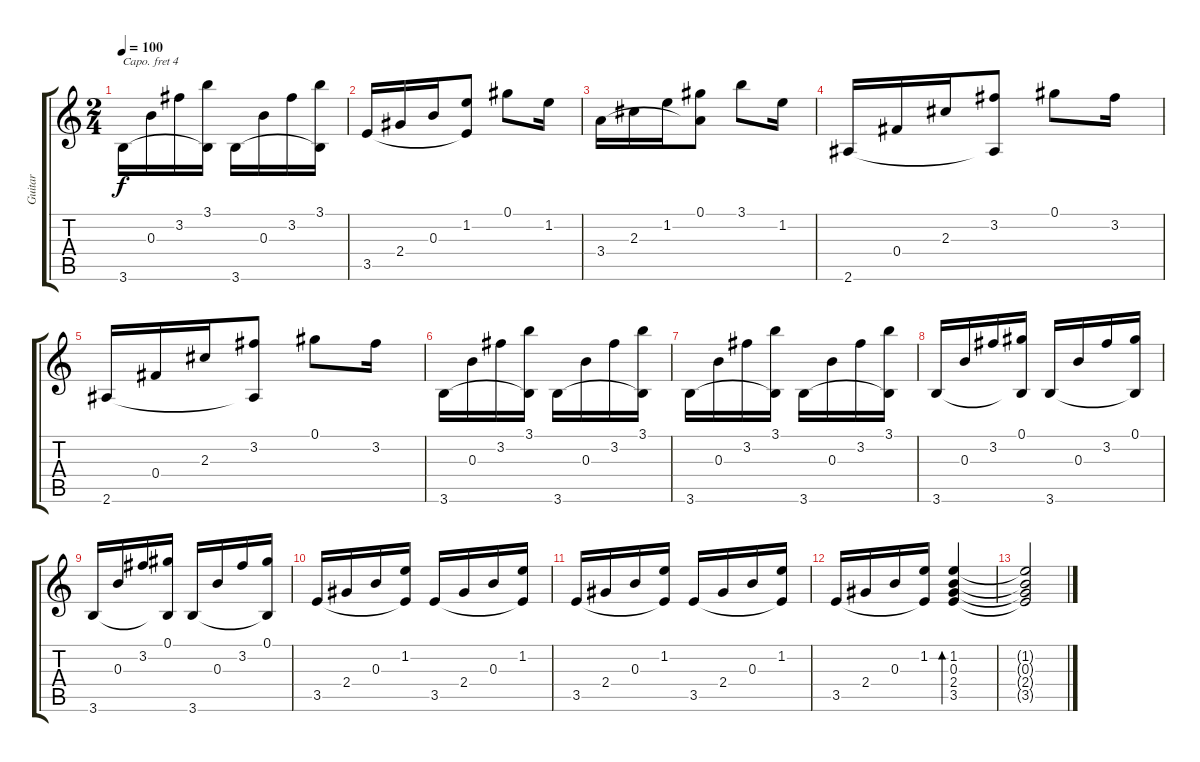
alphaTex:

\track ("Guitar " "Guitar ") {instrument acousticguitarnylon}
\staff {score tabs}
\capo 4
\tuning (E4 B3 G3 D3 A2 E2) {hide}
\ts (2 4)
\tempo 100
\clef g2
\ks c
3.6.16{dy f} 0.3.16 3.2.16 (3.1 3.6{t}).16 3.6.16 0.3.16 3.2.16 (3.1 3.6{t}).16 |
3.5.16 2.4.16 0.3.16 (1.2 3.5{t}).8 0.1.8 1.2.16 |
3.4.16 2.3.16 1.2.16 (0.1 3.4{t}).8 3.1.8 1.2.16 |
2.6.16 0.4.16 2.3.16 (3.2 2.6{t}).8 0.1.8 3.2.16 |
2.6.16 0.4.16 2.3.16 (3.2 2.6{t}).8 0.1.8 3.2.16 |
3.6.16 0.3.16 3.2.16 (3.1 3.6{t}).16 3.6.16 0.3.16 3.2.16 (3.1 3.6{t}).16 |
3.6.16 0.3.16 3.2.16 (3.1 3.6{t}).16 3.6.16 0.3.16 3.2.16 (3.1 3.6{t}).16 |
3.6.16 0.3.16 3.2.16 (0.1 3.6{t}).16 3.6.16 0.3.16 3.2.16 (0.1 3.6{t}).16 |
3.6.16 0.3.16 3.2.16 (0.1 3.6{t}).16 3.6.16 0.3.16 3.2.16 (0.1 3.6{t}).16 |
3.5.16 2.4.16 0.3.16 (1.2 3.5{t}).16 3.5.16 2.4.16 0.3.16 (1.2 3.5{t}).16 |
3.5.16 2.4.16 0.3.16 (1.2 3.5{t}).16 3.5.16 2.4.16 0.3.16 (1.2 3.5{t}).16 |
3.5.16 2.4.16 0.3.16 (1.2 3.5{t}).16 (1.2 0.3 2.4 3.5).4{bd 60} |
(1.2{t} 0.3{t} 2.4{t} 3.5{t}).2
